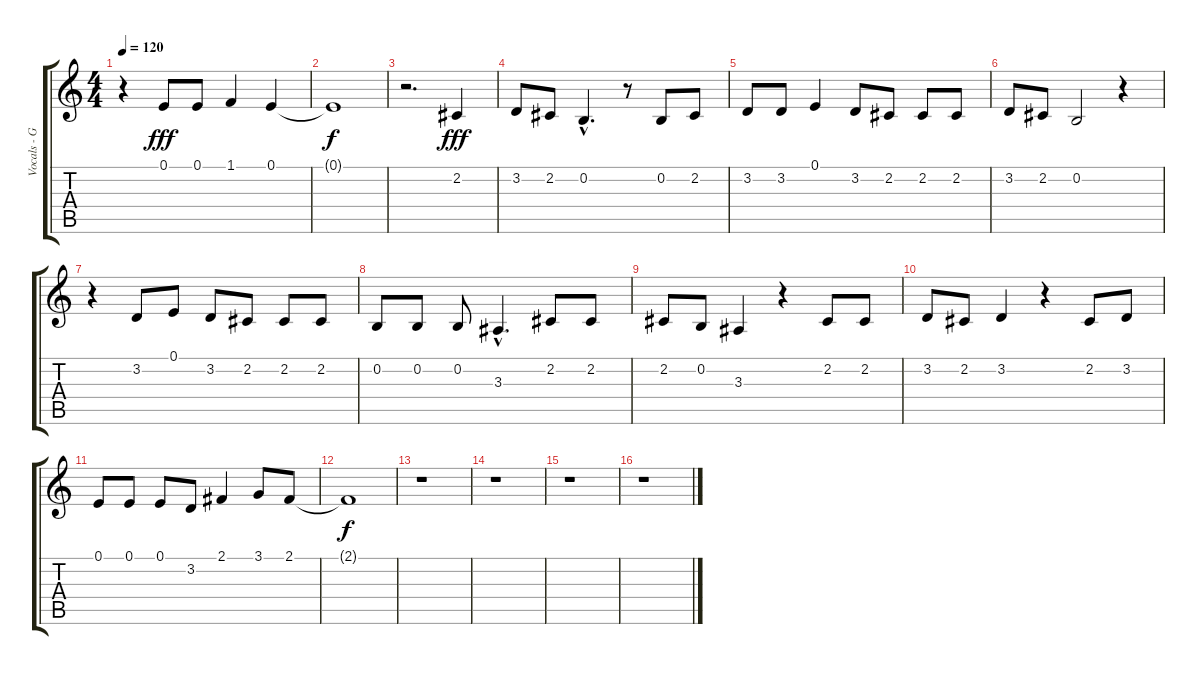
\track ("Vocals - Greg Graffin" "Vocals - G") {instrument lead8bassandlead}
\staff {score tabs}
\tuning (E4 B3 G3 D3 A2 E2) {hide}
\ts (4 4)
\tempo 120
\clef g2
\ks c
r.4{dy fff} 0.1.8 0.1.8 1.1.4 0.1.4 |
0.1{t}.1{dy f} |
r.2{d} 2.2.4{dy fff} |
3.2.8 2.2.8 0.2{hac}.4{d} r.8 0.2.8 2.2.8 |
3.2.8 3.2.8 0.1.4 3.2.8 2.2.8 2.2.8 2.2.8 |
3.2.8 2.2.8 0.2.2 r.4 |
r.4 3.2.8 0.1.8 3.2.8 2.2.8 2.2.8 2.2.8 |
0.2.8 0.2.8 0.2.8 3.3{hac}.4{d} 2.2.8 2.2.8 |
2.2.8 0.2.8 3.3.4 r.4 2.2.8 2.2.8 |
3.2.8 2.2.8 3.2.4 r.4 2.2.8 3.2.8 |
0.1.8 0.1.8 0.1.8 3.2.8 2.1.4 3.1.8 2.1.8 |
2.1{t}.1{dy f} |
r.1 |
r.1 |
r.1 |
r.1
